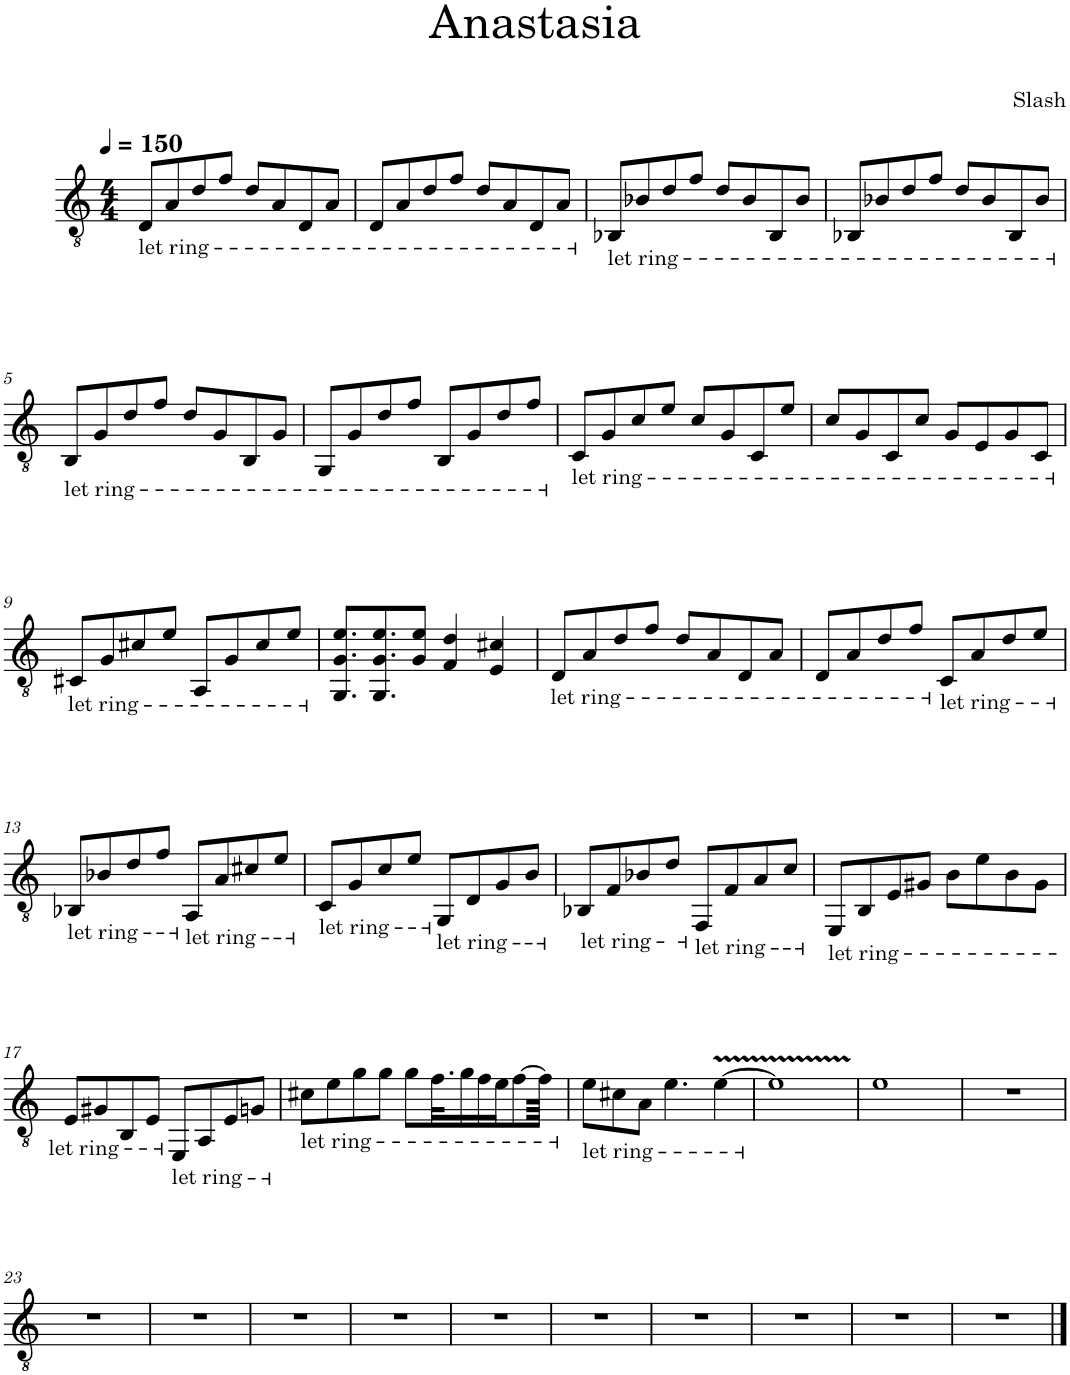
**kern
*part1
*staff1
*I"Akustická kytara
*I'Kyt.
*clefGv2
*k[]
*M4/4
*MM150
=1
!LO:TX:b:t=let ring
8D/L
8A/
8d/
8f/J
8d/L
8A/
8D/
8A/J
=2
8D/L
8A/
8d/
8f/J
8d/L
8A/
8D/
8A/J
=3
!LO:TX:b:t=let ring
8BB-X/L
8B-X/
8d/
8f/J
8d/L
8B-/
8BB-/
8B-/J
=4
8BB-X/L
8B-X/
8d/
8f/J
8d/L
8B-/
8BB-/
8B-/J
!!LO:LB:g=z
=5
!LO:TX:b:t=let ring
8BB/L
8G/
8d/
8f/J
8d/L
8G/
8BB/
8G/J
=6
8GG/L
8G/
8d/
8f/J
8BB/L
8G/
8d/
8f/J
=7
!LO:TX:b:t=let ring
8C/L
8G/
8c/
8e/J
8c/L
8G/
8C/
8e/J
=8
8c/L
8G/
8C/
8c/J
8G/L
8E/
8G/
8C/J
!!LO:LB:g=z
=9
!LO:TX:b:t=let ring
8C#X/L
8G/
8c#X/
8e/J
8AA/L
8G/
8c#/
8e/J
=10
8.GG/ 8.G/ 8.e/L
8.GG/ 8.G/ 8.e/
8G/ 8e/J
4F/ 4d/
4E/ 4c#X/
=11
!LO:TX:b:t=let ring
8D/L
8A/
8d/
8f/J
8d/L
8A/
8D/
8A/J
=12
8D/L
8A/
8d/
8f/J
!LO:TX:b:t=let ring
8C/L
8A/
8d/
8e/J
!!LO:LB:g=z
=13
!LO:TX:b:t=let ring
8BB-X/L
8B-X/
8d/
8f/J
!LO:TX:b:t=let ring
8AA/L
8A/
8c#X/
8e/J
=14
!LO:TX:b:t=let ring
8C/L
8G/
8c/
8e/J
!LO:TX:b:t=let ring
8GG/L
8D/
8G/
8B/J
=15
!LO:TX:b:t=let ring
8BB-X/L
8F/
8B-X/
8d/J
!LO:TX:b:t=let ring
8FF/L
8F/
8A/
8c/J
=16
!LO:TX:b:t=let ring
8EE/L
8BB/
8E/
8G#X/J
8B\L
8e\
8B\
8G#\J
!!LO:LB:g=z
=17
8E/L
8G#X/
8BB/
8E/J
!LO:TX:b:t=let ring
8EE/L
8AA/
8E/
8Gn/J
=18
!LO:TX:b:t=let ring
8c#X\L
8e\
8g\
8g\J
8g\L
32.f\KL
16g\
16f\
16e\J
[8f\
64f\Jkkk]
=19
!LO:TX:b:t=let ring
8e\L
8c#X\
8A\J
4.e\
[4e\
=20
1eTTT]
=21
1e
=22
1r
!!LO:LB:g=z
=23
1r
=24
1r
=25
1r
=26
1r
=27
1r
=28
1r
=29
1r
=30
1r
=31
1r
=32
1r
==
*-
